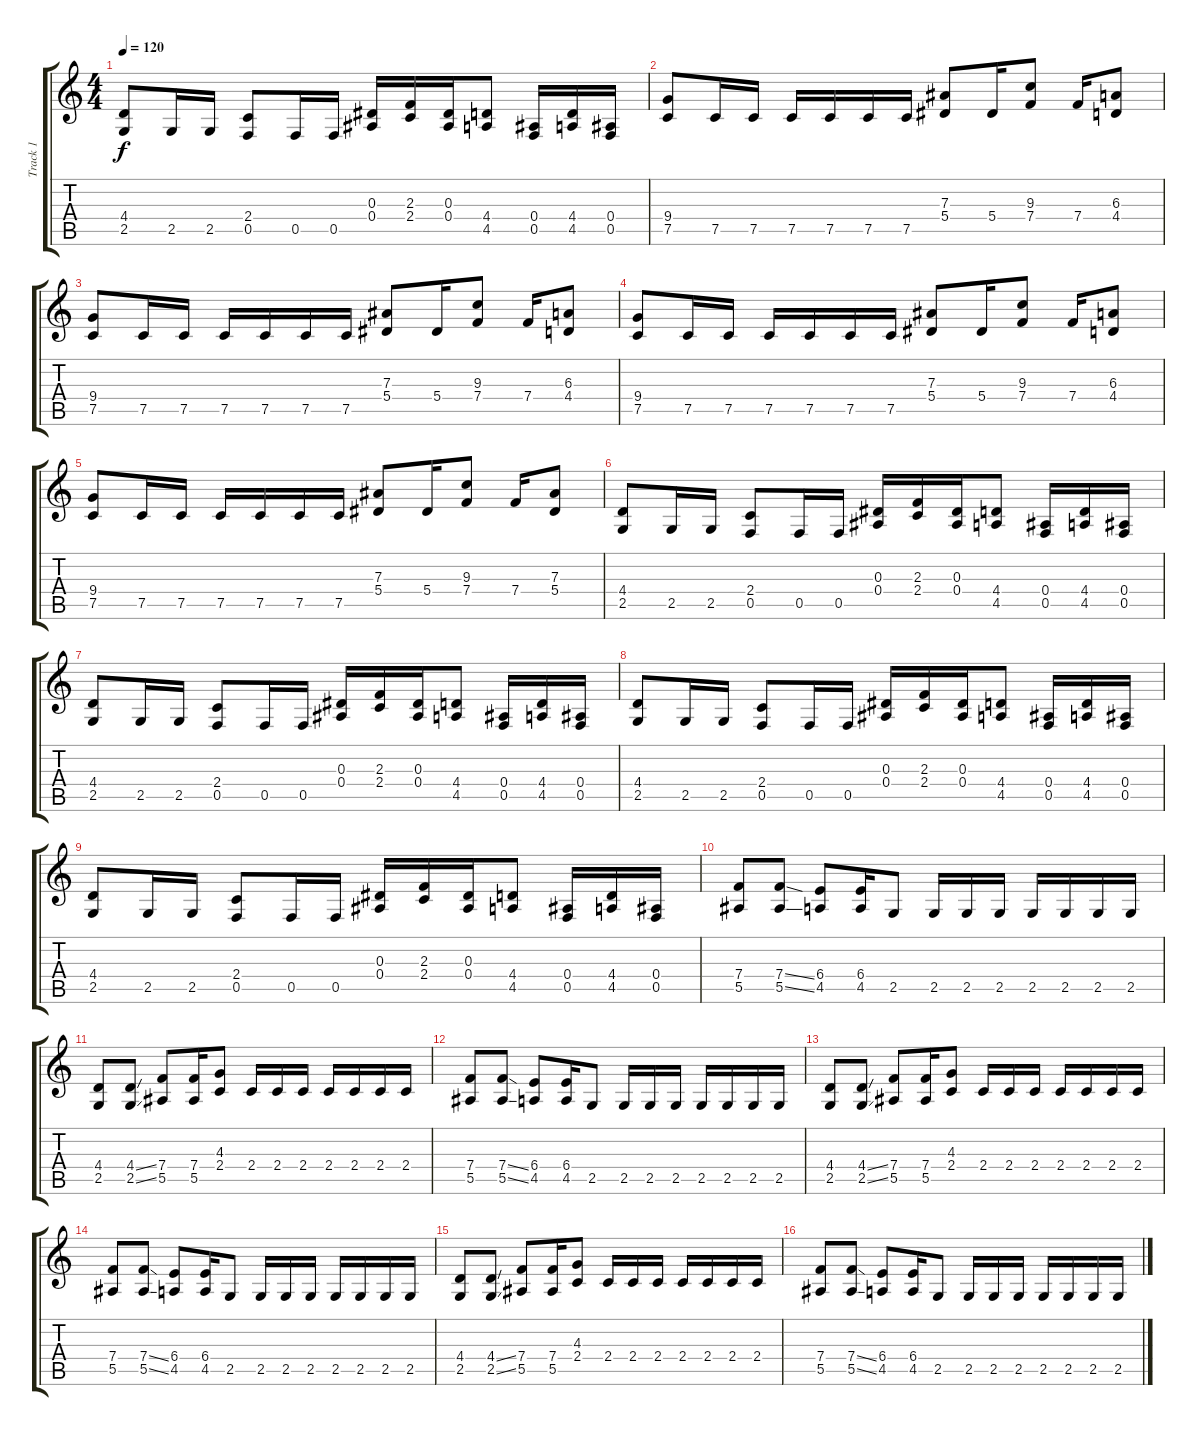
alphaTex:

\track ("Track 1" "Track 1") {instrument distortionguitar}
\staff {score tabs}
\tuning (C4 G3 Eb3 Bb2 F2 C2) {hide}
\ts (4 4)
\tempo 120
\clef g2
\ks c
(4.4 2.5).8{dy f} 2.5.16 2.5.16 (2.4 0.5).8 0.5.16 0.5.16 (0.3 0.4).16 (2.3 2.4).16 (0.3 0.4).16 (4.4 4.5).8 (0.4 0.5).16 (4.4 4.5).16 (0.4 0.5).16 |
(9.4 7.5).8 7.5.16 7.5.16 7.5.16 7.5.16 7.5.16 7.5.16 (7.3 5.4).8 5.4.16 (9.3 7.4).8 7.4.16 (6.3 4.4).8 |
(9.4 7.5).8 7.5.16 7.5.16 7.5.16 7.5.16 7.5.16 7.5.16 (7.3 5.4).8 5.4.16 (9.3 7.4).8 7.4.16 (6.3 4.4).8 |
(9.4 7.5).8 7.5.16 7.5.16 7.5.16 7.5.16 7.5.16 7.5.16 (7.3 5.4).8 5.4.16 (9.3 7.4).8 7.4.16 (6.3 4.4).8 |
(9.4 7.5).8 7.5.16 7.5.16 7.5.16 7.5.16 7.5.16 7.5.16 (7.3 5.4).8 5.4.16 (9.3 7.4).8 7.4.16 (7.3 5.4).8 |
(4.4 2.5).8 2.5.16 2.5.16 (2.4 0.5).8 0.5.16 0.5.16 (0.3 0.4).16 (2.3 2.4).16 (0.3 0.4).16 (4.4 4.5).8 (0.4 0.5).16 (4.4 4.5).16 (0.4 0.5).16 |
(4.4 2.5).8 2.5.16 2.5.16 (2.4 0.5).8 0.5.16 0.5.16 (0.3 0.4).16 (2.3 2.4).16 (0.3 0.4).16 (4.4 4.5).8 (0.4 0.5).16 (4.4 4.5).16 (0.4 0.5).16 |
(4.4 2.5).8 2.5.16 2.5.16 (2.4 0.5).8 0.5.16 0.5.16 (0.3 0.4).16 (2.3 2.4).16 (0.3 0.4).16 (4.4 4.5).8 (0.4 0.5).16 (4.4 4.5).16 (0.4 0.5).16 |
(4.4 2.5).8 2.5.16 2.5.16 (2.4 0.5).8 0.5.16 0.5.16 (0.3 0.4).16 (2.3 2.4).16 (0.3 0.4).16 (4.4 4.5).8 (0.4 0.5).16 (4.4 4.5).16 (0.4 0.5).16 |
(7.4 5.5).8 (7.4{ss} 5.5{ss}).8 (6.4 4.5).8 (6.4 4.5).16 2.5.8 2.5.16 2.5.16 2.5.16 2.5.16 2.5.16 2.5.16 2.5.16 |
(4.4 2.5).8 (4.4{ss} 2.5{ss}).8 (7.4 5.5).8 (7.4 5.5).16 (4.3 2.4).8 2.4.16 2.4.16 2.4.16 2.4.16 2.4.16 2.4.16 2.4.16 |
(7.4 5.5).8 (7.4{ss} 5.5{ss}).8 (6.4 4.5).8 (6.4 4.5).16 2.5.8 2.5.16 2.5.16 2.5.16 2.5.16 2.5.16 2.5.16 2.5.16 |
(4.4 2.5).8 (4.4{ss} 2.5{ss}).8 (7.4 5.5).8 (7.4 5.5).16 (4.3 2.4).8 2.4.16 2.4.16 2.4.16 2.4.16 2.4.16 2.4.16 2.4.16 |
(7.4 5.5).8 (7.4{ss} 5.5{ss}).8 (6.4 4.5).8 (6.4 4.5).16 2.5.8 2.5.16 2.5.16 2.5.16 2.5.16 2.5.16 2.5.16 2.5.16 |
(4.4 2.5).8 (4.4{ss} 2.5{ss}).8 (7.4 5.5).8 (7.4 5.5).16 (4.3 2.4).8 2.4.16 2.4.16 2.4.16 2.4.16 2.4.16 2.4.16 2.4.16 |
(7.4 5.5).8 (7.4{ss} 5.5{ss}).8 (6.4 4.5).8 (6.4 4.5).16 2.5.8 2.5.16 2.5.16 2.5.16 2.5.16 2.5.16 2.5.16 2.5.16
